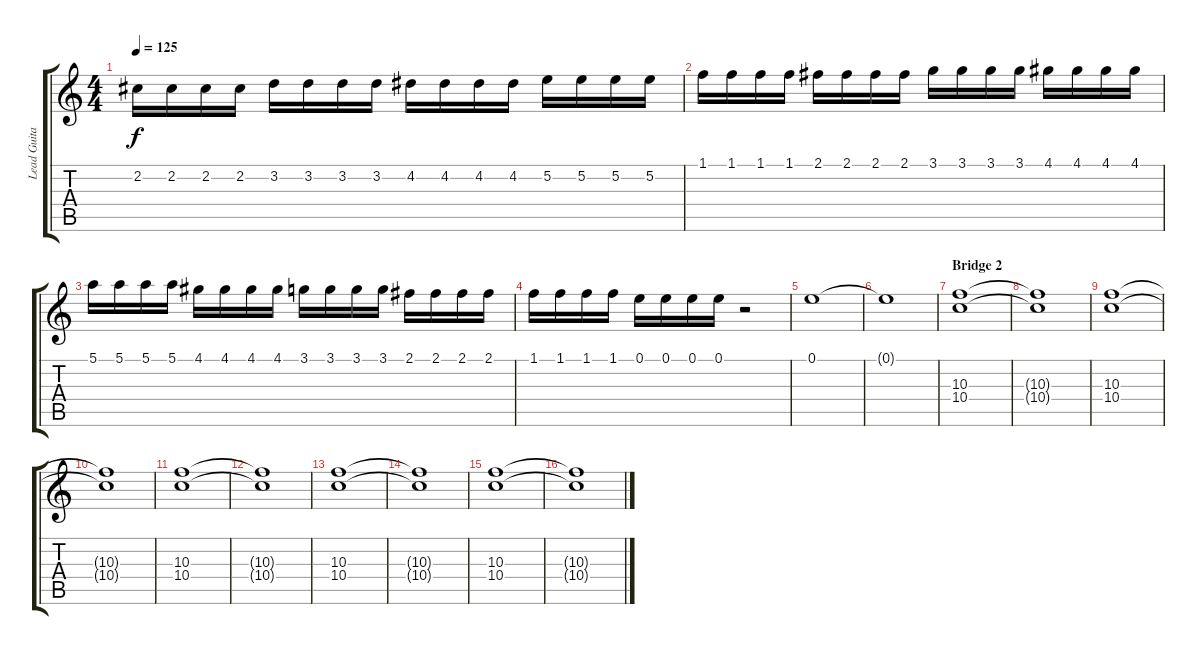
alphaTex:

\track ("Lead Guitar (Ranaldo)" "Lead Guita") {instrument overdrivenguitar}
\staff {score tabs}
\tuning (E4 B3 G3 D3 A2 E2) {hide}
\ts (4 4)
\tempo 125
\clef g2
\ks c
2.2.16{dy f} 2.2.16 2.2.16 2.2.16 3.2.16 3.2.16 3.2.16 3.2.16 4.2.16 4.2.16 4.2.16 4.2.16 5.2.16 5.2.16 5.2.16 5.2.16 |
1.1.16 1.1.16 1.1.16 1.1.16 2.1.16 2.1.16 2.1.16 2.1.16 3.1.16 3.1.16 3.1.16 3.1.16 4.1.16 4.1.16 4.1.16 4.1.16 |
5.1.16{volume 6} 5.1.16 5.1.16 5.1.16 4.1.16 4.1.16 4.1.16 4.1.16 3.1.16 3.1.16 3.1.16 3.1.16 2.1.16 2.1.16 2.1.16 2.1.16 |
1.1.16 1.1.16 1.1.16 1.1.16 0.1.16 0.1.16 0.1.16 0.1.16 r.2 |
0.1.1{volume 12} |
0.1{t}.1 |
\section ("" "Bridge 2")
(10.3 10.4).1{volume 10 instrument overdrivenguitar} |
(10.3{t} 10.4{t}).1 |
(10.3 10.4).1 |
(10.3{t} 10.4{t}).1 |
(10.3 10.4).1 |
(10.3{t} 10.4{t}).1 |
(10.3 10.4).1 |
(10.3{t} 10.4{t}).1 |
(10.3 10.4).1 |
(10.3{t} 10.4{t}).1
